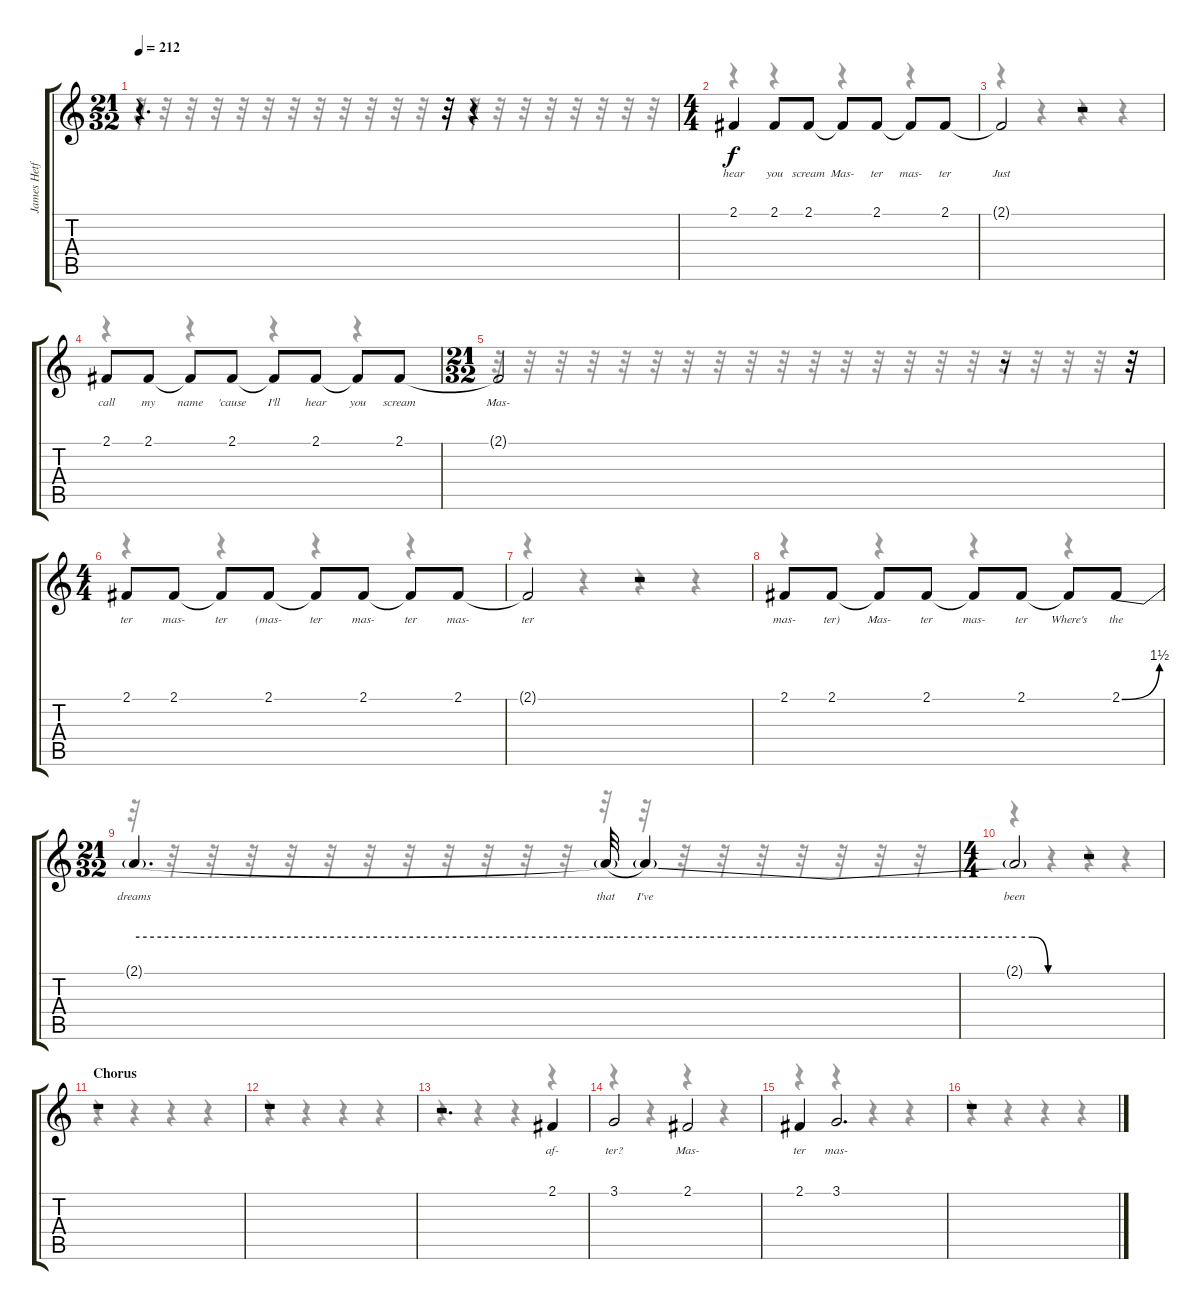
\track ("James Hetfield (Vocals)" "James Hetf") {instrument baritonesax}
\staff {score tabs}
\tuning (E4 B3 G3 D3 A2 E2) {hide}
\voice
\ts (21 32)
\tempo 212
\clef g2
\ks c
r.4{d dy f} r.32 r.4 |
\ts (4 4)
2.1.4{lyrics (0 "hear") lyrics (1 "") lyrics (2 "") lyrics (3 "") lyrics (4 "")} 2.1.8{lyrics (0 "you") lyrics (1 "") lyrics (2 "") lyrics (3 "") lyrics (4 "")} 2.1.8{lyrics (0 "scream") lyrics (1 "") lyrics (2 "") lyrics (3 "") lyrics (4 "")} 2.1{t}.8{lyrics (0 "Mas-") lyrics (1 "") lyrics (2 "") lyrics (3 "") lyrics (4 "")} 2.1.8{lyrics (0 "ter") lyrics (1 "") lyrics (2 "") lyrics (3 "") lyrics (4 "")} 2.1{t}.8{lyrics (0 "mas-") lyrics (1 "") lyrics (2 "") lyrics (3 "") lyrics (4 "")} 2.1.8{lyrics (0 "ter") lyrics (1 "") lyrics (2 "") lyrics (3 "") lyrics (4 "")} |
2.1{t}.2{lyrics (0 "Just") lyrics (1 "") lyrics (2 "") lyrics (3 "") lyrics (4 "")} r.2 |
2.1.8{lyrics (0 "call") lyrics (1 "") lyrics (2 "") lyrics (3 "") lyrics (4 "")} 2.1.8{lyrics (0 "my") lyrics (1 "") lyrics (2 "") lyrics (3 "") lyrics (4 "")} 2.1{t}.8{lyrics (0 "name") lyrics (1 "") lyrics (2 "") lyrics (3 "") lyrics (4 "")} 2.1.8{lyrics (0 "'cause") lyrics (1 "") lyrics (2 "") lyrics (3 "") lyrics (4 "")} 2.1{t}.8{lyrics (0 "I'll") lyrics (1 "") lyrics (2 "") lyrics (3 "") lyrics (4 "")} 2.1.8{lyrics (0 "hear") lyrics (1 "") lyrics (2 "") lyrics (3 "") lyrics (4 "")} 2.1{t}.8{lyrics (0 "you") lyrics (1 "") lyrics (2 "") lyrics (3 "") lyrics (4 "")} 2.1.8{lyrics (0 "scream") lyrics (1 "") lyrics (2 "") lyrics (3 "") lyrics (4 "")} |
\ts (21 32)
2.1{t}.2{lyrics (0 "Mas-") lyrics (1 "") lyrics (2 "") lyrics (3 "") lyrics (4 "")} r.8 r.32 |
\ts (4 4)
2.1.8{lyrics (0 "ter") lyrics (1 "") lyrics (2 "") lyrics (3 "") lyrics (4 "")} 2.1.8{lyrics (0 "mas-") lyrics (1 "") lyrics (2 "") lyrics (3 "") lyrics (4 "")} 2.1{t}.8{lyrics (0 "ter") lyrics (1 "") lyrics (2 "") lyrics (3 "") lyrics (4 "")} 2.1.8{lyrics (0 "(mas-") lyrics (1 "") lyrics (2 "") lyrics (3 "") lyrics (4 "")} 2.1{t}.8{lyrics (0 "ter") lyrics (1 "") lyrics (2 "") lyrics (3 "") lyrics (4 "")} 2.1.8{lyrics (0 "mas-") lyrics (1 "") lyrics (2 "") lyrics (3 "") lyrics (4 "")} 2.1{t}.8{lyrics (0 "ter") lyrics (1 "") lyrics (2 "") lyrics (3 "") lyrics (4 "")} 2.1.8{lyrics (0 "mas-") lyrics (1 "") lyrics (2 "") lyrics (3 "") lyrics (4 "")} |
2.1{t}.2{lyrics (0 "ter") lyrics (1 "") lyrics (2 "") lyrics (3 "") lyrics (4 "")} r.2 |
2.1.8{lyrics (0 "mas-") lyrics (1 "") lyrics (2 "") lyrics (3 "") lyrics (4 "")} 2.1.8{lyrics (0 "ter)") lyrics (1 "") lyrics (2 "") lyrics (3 "") lyrics (4 "")} 2.1{t}.8{lyrics (0 "Mas-") lyrics (1 "") lyrics (2 "") lyrics (3 "") lyrics (4 "")} 2.1.8{lyrics (0 "ter") lyrics (1 "") lyrics (2 "") lyrics (3 "") lyrics (4 "")} 2.1{t}.8{lyrics (0 "mas-") lyrics (1 "") lyrics (2 "") lyrics (3 "") lyrics (4 "")} 2.1.8{lyrics (0 "ter") lyrics (1 "") lyrics (2 "") lyrics (3 "") lyrics (4 "")} 2.1{t}.8{lyrics (0 "Where's") lyrics (1 "") lyrics (2 "") lyrics (3 "") lyrics (4 "")} 2.1{be (bend 0 0 60 6)}.8{lyrics (0 "the") lyrics (1 "") lyrics (2 "") lyrics (3 "") lyrics (4 "")} |
\ts (21 32)
2.1{be (hold 0 6 60 6) t}.4{d lyrics (0 "dreams") lyrics (1 "") lyrics (2 "") lyrics (3 "") lyrics (4 "")} 2.1{be (hold 0 6 60 6) t}.32{lyrics (0 "that") lyrics (1 "") lyrics (2 "") lyrics (3 "") lyrics (4 "")} 2.1{t}.4{lyrics (0 "I've") lyrics (1 "") lyrics (2 "") lyrics (3 "") lyrics (4 "")} |
\ts (4 4)
2.1{be (custom 0 6 15 6 30 0 60 0) t}.2{lyrics (0 "been") lyrics (1 "") lyrics (2 "") lyrics (3 "") lyrics (4 "")} r.2 |
\section ("" "Chorus")
r.1 |
r.1 |
r.2{d} 2.1.4{lyrics (0 "af-") lyrics (1 "") lyrics (2 "") lyrics (3 "") lyrics (4 "")} |
3.1.2{lyrics (0 "ter?") lyrics (1 "") lyrics (2 "") lyrics (3 "") lyrics (4 "")} 2.1.2{lyrics (0 "Mas-") lyrics (1 "") lyrics (2 "") lyrics (3 "") lyrics (4 "")} |
2.1.4{lyrics (0 "ter") lyrics (1 "") lyrics (2 "") lyrics (3 "") lyrics (4 "")} 3.1.2{d lyrics (0 "mas-") lyrics (1 "") lyrics (2 "") lyrics (3 "") lyrics (4 "")} |
r.1
\voice
\clef g2
\ottava regular
\simile none
\ks c
r.32{dy f} r.32 r.32 r.32 r.32 r.32 r.32 r.32 r.32 r.32 r.32 r.32 r.32 r.32 r.32 r.32 r.32 r.32 r.32 r.32 r.32 |
r.4 r.4 r.4 r.4 |
r.4 r.4 r.4 r.4 |
r.4 r.4 r.4 r.4 |
r.32 r.32 r.32 r.32 r.32 r.32 r.32 r.32 r.32 r.32 r.32 r.32 r.32 r.32 r.32 r.32 r.32 r.32 r.32 r.32 r.32 |
r.4 r.4 r.4 r.4 |
r.4 r.4 r.4 r.4 |
r.4 r.4 r.4 r.4 |
r.32 r.32 r.32 r.32 r.32 r.32 r.32 r.32 r.32 r.32 r.32 r.32 r.32 r.32 r.32 r.32 r.32 r.32 r.32 r.32 r.32 |
r.4 r.4 r.4 r.4 |
r.4 r.4 r.4 r.4 |
r.4 r.4 r.4 r.4 |
r.4 r.4 r.4 r.4 |
r.4 r.4 r.4 r.4 |
r.4 r.4 r.4 r.4 |
r.4 r.4 r.4 r.4
